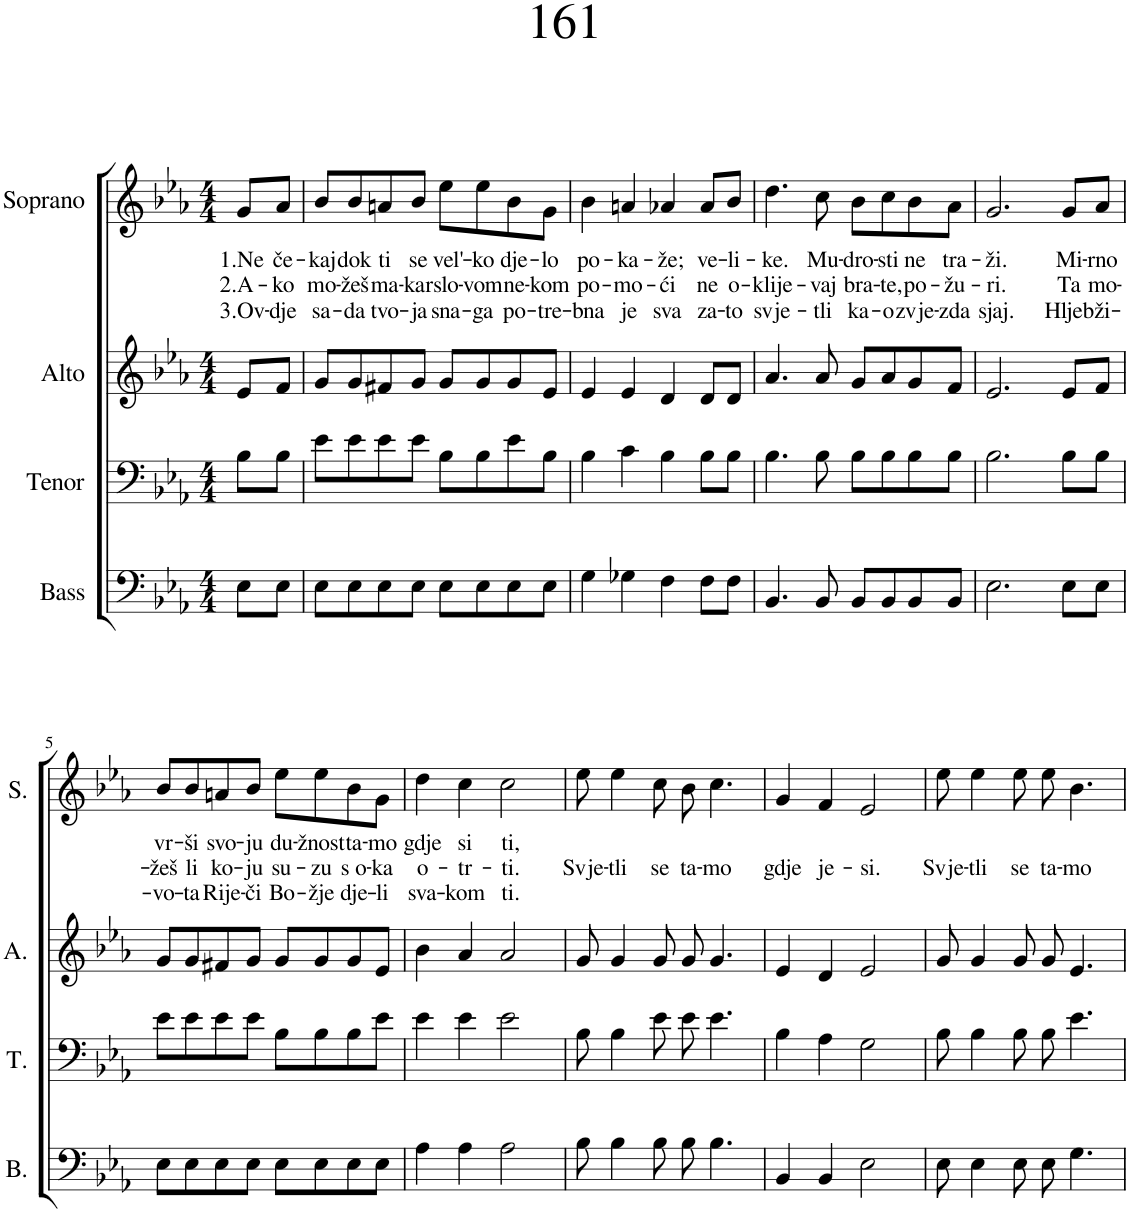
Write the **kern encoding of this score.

**kern	**kern	**kern	**kern	**text	**text	**text
*part4	*part3	*part2	*part1	*part1	*part1	*part1
*staff4	*staff3	*staff2	*staff1	*staff1	*staff1	*staff1
*I"Bass	*I"Tenor	*I"Alto	*I"Soprano	*	*	*
*I'B.	*I'T.	*I'A.	*I'S.	*	*	*
*clefF4	*clefF4	*clefG2	*clefG2	*	*	*
*k[b-e-a-]	*k[b-e-a-]	*k[b-e-a-]	*k[b-e-a-]	*	*	*
*M4/4	*M4/4	*M4/4	*M4/4	*	*	*
=	=	=	=	=	=	=
!	!	!	!	!LO:LY:b	!LO:LY:b	!LO:LY:b
8E-\L	8B-\L	8e-/L	8g/L	1.Ne	2.A-	3.Ov-
!	!	!	!	!LO:LY:b	!LO:LY:b	!LO:LY:b
8E-\J	8B-\J	8f/J	8a-/J	če-	-ko	-dje
=1	=1	=1	=1	=1	=1	=1
!	!	!	!	!LO:LY:b	!LO:LY:b	!LO:LY:b
8E-\L	8e-\L	8g/L	8b-/L	-kaj	mo-	sa-
!	!	!	!	!LO:LY:b	!LO:LY:b	!LO:LY:b
8E-\	8e-\	8g/	8b-/	dok	-žeš	-da
!	!	!	!	!LO:LY:b	!LO:LY:b	!LO:LY:b
8E-\	8e-\	8f#X/	8an/	ti	ma-	tvo-
!	!	!	!	!LO:LY:b	!LO:LY:b	!LO:LY:b
8E-\J	8e-\J	8g/J	8b-/J	se	-kar	-ja
!	!	!	!	!LO:LY:b	!LO:LY:b	!LO:LY:b
8E-\L	8B-\L	8g/L	8ee-\L	vel'-	slo-	sna-
!	!	!	!	!LO:LY:b	!LO:LY:b	!LO:LY:b
8E-\	8B-\	8g/	8ee-\	-ko	-vom	-ga
!	!	!	!	!LO:LY:b	!LO:LY:b	!LO:LY:b
8E-\	8e-\	8g/	8b-\	dje-	ne-	po-
!	!	!	!	!LO:LY:b	!LO:LY:b	!LO:LY:b
8E-\J	8B-\J	8e-/J	8g\J	-lo	-kom	-tre-
=2	=2	=2	=2	=2	=2	=2
!	!	!	!	!LO:LY:b	!LO:LY:b	!LO:LY:b
4G\	4B-\	4e-/	4b-\	po-	po-	-bna
!	!	!	!	!LO:LY:b	!LO:LY:b	!LO:LY:b
4G-X\	4c\	4e-/	4an/	-ka-	-mo-	je
!	!	!	!	!LO:LY:b	!LO:LY:b	!LO:LY:b
4F\	4B-\	4d/	4a-X/	-že;	-ći	sva
!	!	!	!	!LO:LY:b	!LO:LY:b	!LO:LY:b
8F\L	8B-\L	8d/L	8a-/L	ve-	ne	za-
!	!	!	!	!LO:LY:b	!LO:LY:b	!LO:LY:b
8F\J	8B-\J	8d/J	8b-/J	-li-	o-	-to
=3	=3	=3	=3	=3	=3	=3
!	!	!	!	!LO:LY:b	!LO:LY:b	!LO:LY:b
4.BB-/	4.B-\	4.a-/	4.dd\	-ke.	-klije-	svje-
!	!	!	!	!LO:LY:b	!LO:LY:b	!LO:LY:b
8BB-/	8B-\	8a-/	8cc\	Mu-	-vaj	-tli
!	!	!	!	!LO:LY:b	!LO:LY:b	!LO:LY:b
8BB-/L	8B-\L	8g/L	8b-\L	-dro-	bra-	ka-
!	!	!	!	!LO:LY:b	!LO:LY:b	!LO:LY:b
8BB-/	8B-\	8a-/	8cc\	-sti	-te,	-o
!	!	!	!	!LO:LY:b	!LO:LY:b	!LO:LY:b
8BB-/	8B-\	8g/	8b-\	ne	po-	zvje-
!	!	!	!	!LO:LY:b	!LO:LY:b	!LO:LY:b
8BB-/J	8B-\J	8f/J	8a-\J	tra-	-žu-	-zda
=4	=4	=4	=4	=4	=4	=4
!	!	!	!	!LO:LY:b	!LO:LY:b	!LO:LY:b
2.E-\	2.B-\	2.e-/	2.g/	-ži.	-ri.	sjaj.
!	!	!	!	!LO:LY:b	!LO:LY:b	!LO:LY:b
8E-\L	8B-\L	8e-/L	8g/L	Mi-	Ta	Hljeb
!	!	!	!	!LO:LY:b	!LO:LY:b	!LO:LY:b
8E-\J	8B-\J	8f/J	8a-/J	-rno	mo-	ži-
!!LO:LB:g=z
=5	=5	=5	=5	=5	=5	=5
!	!	!	!	!LO:LY:b	!LO:LY:b	!LO:LY:b
8E-\L	8e-\L	8g/L	8b-/L	vr-	-žeš	-vo-
!	!	!	!	!LO:LY:b	!LO:LY:b	!LO:LY:b
8E-\	8e-\	8g/	8b-/	-ši	li	-ta
!	!	!	!	!LO:LY:b	!LO:LY:b	!LO:LY:b
8E-\	8e-\	8f#X/	8an/	svo-	ko-	Rije-
!	!	!	!	!LO:LY:b	!LO:LY:b	!LO:LY:b
8E-\J	8e-\J	8g/J	8b-/J	-ju	-ju	-či
!	!	!	!	!LO:LY:b	!LO:LY:b	!LO:LY:b
8E-\L	8B-\L	8g/L	8ee-\L	du-	su-	Bo-
!	!	!	!	!LO:LY:b	!LO:LY:b	!LO:LY:b
8E-\	8B-\	8g/	8ee-\	-žnost	-zu	-žje
!	!	!	!	!LO:LY:b	!LO:LY:b	!LO:LY:b
8E-\	8B-\	8g/	8b-\	ta-	s o-	dje-
!	!	!	!	!LO:LY:b	!LO:LY:b	!LO:LY:b
8E-\J	8e-\J	8e-/J	8g\J	-mo	-ka	-li
=6	=6	=6	=6	=6	=6	=6
!	!	!	!	!LO:LY:b	!LO:LY:b	!LO:LY:b
4A-\	4e-\	4b-\	4dd\	gdje	o-	sva-
!	!	!	!	!LO:LY:b	!LO:LY:b	!LO:LY:b
4A-\	4e-\	4a-/	4cc\	si	-tr-	-kom
!	!	!	!	!LO:LY:b	!LO:LY:b	!LO:LY:b
2A-\	2e-\	2a-/	2cc\	ti,	-ti.	ti.
=7	=7	=7	=7	=7	=7	=7
!	!	!	!	!	!LO:LY:b	!
8B-\	8B-\	8g/	8ee-\	.	Svje-	.
!	!	!	!	!	!LO:LY:b	!
4B-\	4B-\	4g/	4ee-\	.	-tli	.
!	!	!	!	!	!LO:LY:b	!
8B-\	8e-\	8g/	8cc\	.	se	.
!	!	!	!	!	!LO:LY:b	!
8B-\	8e-\	8g/	8b-\	.	ta-	.
!	!	!	!	!	!LO:LY:b	!
4.B-\	4.e-\	4.g/	4.cc\	.	-mo	.
=8	=8	=8	=8	=8	=8	=8
!	!	!	!	!	!LO:LY:b	!
4BB-/	4B-\	4e-/	4g/	.	gdje	.
!	!	!	!	!	!LO:LY:b	!
4BB-/	4A-\	4d/	4f/	.	je-	.
!	!	!	!	!	!LO:LY:b	!
2E-\	2G\	2e-/	2e-/	.	-si.	.
=9	=9	=9	=9	=9	=9	=9
!	!	!	!	!	!LO:LY:b	!
8E-\	8B-\	8g/	8ee-\	.	Svje-	.
!	!	!	!	!	!LO:LY:b	!
4E-\	4B-\	4g/	4ee-\	.	-tli	.
!	!	!	!	!	!LO:LY:b	!
8E-\	8B-\	8g/	8ee-\	.	se	.
!	!	!	!	!	!LO:LY:b	!
8E-\	8B-\	8g/	8ee-\	.	ta-	.
!	!	!	!	!	!LO:LY:b	!
4.G\	4.e-\	4.e-/	4.b-\	.	-mo	.
=	=	=	=	=	=	=
*-	*-	*-	*-	*-	*-	*-
